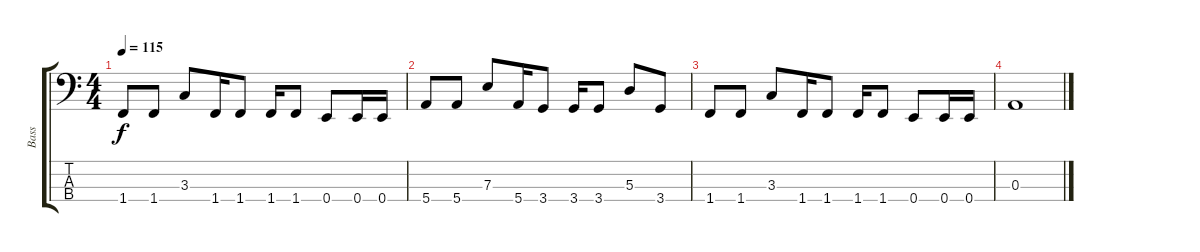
\track ("Bass " "Bass ") {instrument electricbassfinger}
\staff {score tabs}
\tuning (G2 D2 A1 E1) {hide}
\ts (4 4)
\tempo 115
\clef f4
\ks c
1.4.8{dy f} 1.4.8 3.3.8 1.4.16 1.4.8 1.4.16 1.4.8 0.4.8 0.4.16 0.4.16 |
5.4.8 5.4.8 7.3.8 5.4.16 3.4.8 3.4.16 3.4.8 5.3.8 3.4.8 |
1.4.8 1.4.8 3.3.8 1.4.16 1.4.8 1.4.16 1.4.8 0.4.8 0.4.16 0.4.16 |
0.3.1
